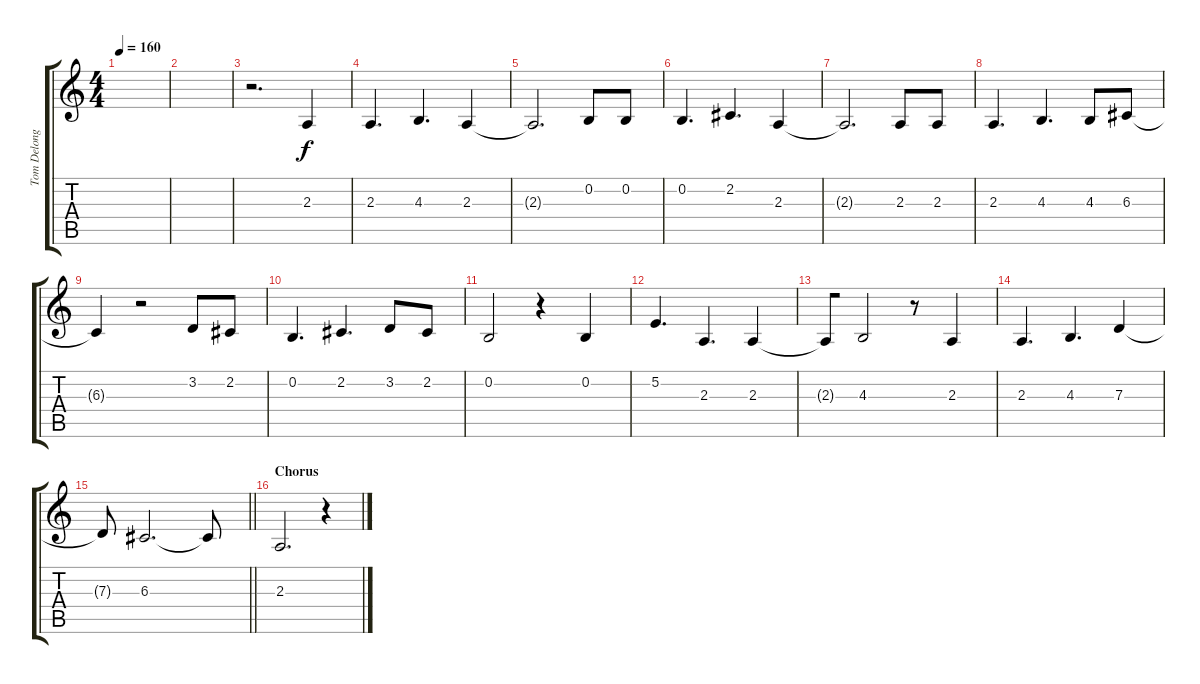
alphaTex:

\track ("Tom Delonge Vocals" "Tom Delong") {instrument flute}
\staff {score tabs}
\tuning (E4 B3 G3 D3 A2 E2) {hide}
\ts (4 4)
\tempo 160
\clef g2
\ks c
|
|
r.2{d beam merge} 2.3.4 |
2.3.4{d beam merge} 4.3.4{d} 2.3.4 |
2.3{t}.2{d} 0.2.8 0.2.8 |
0.2.4{d beam merge} 2.2.4{d} 2.3.4 |
2.3{t}.2{d beam merge} 2.3.8 2.3.8 |
2.3.4{d} 4.3.4{d beam merge} 4.3.8 6.3.8 |
6.3{t}.4{beam merge} r.2{beam merge} 3.2.8 2.2.8 |
0.2.4{d} 2.2.4{d} 3.2.8 2.2.8 |
0.2.2{beam merge} r.4 0.2.4 |
5.2.4{d} 2.3.4{d} 2.3.4 |
2.3{t}.8{beam merge} 4.3.2{beam merge} r.8 2.3.4 |
2.3.4{d} 4.3.4{d beam merge} 7.3.4 |
\barLineRight lightlight
7.3{t}.8 6.3.2{d} 6.3{t}.8 |
\section ("" "Chorus")
2.3.2{d beam merge} r.4
